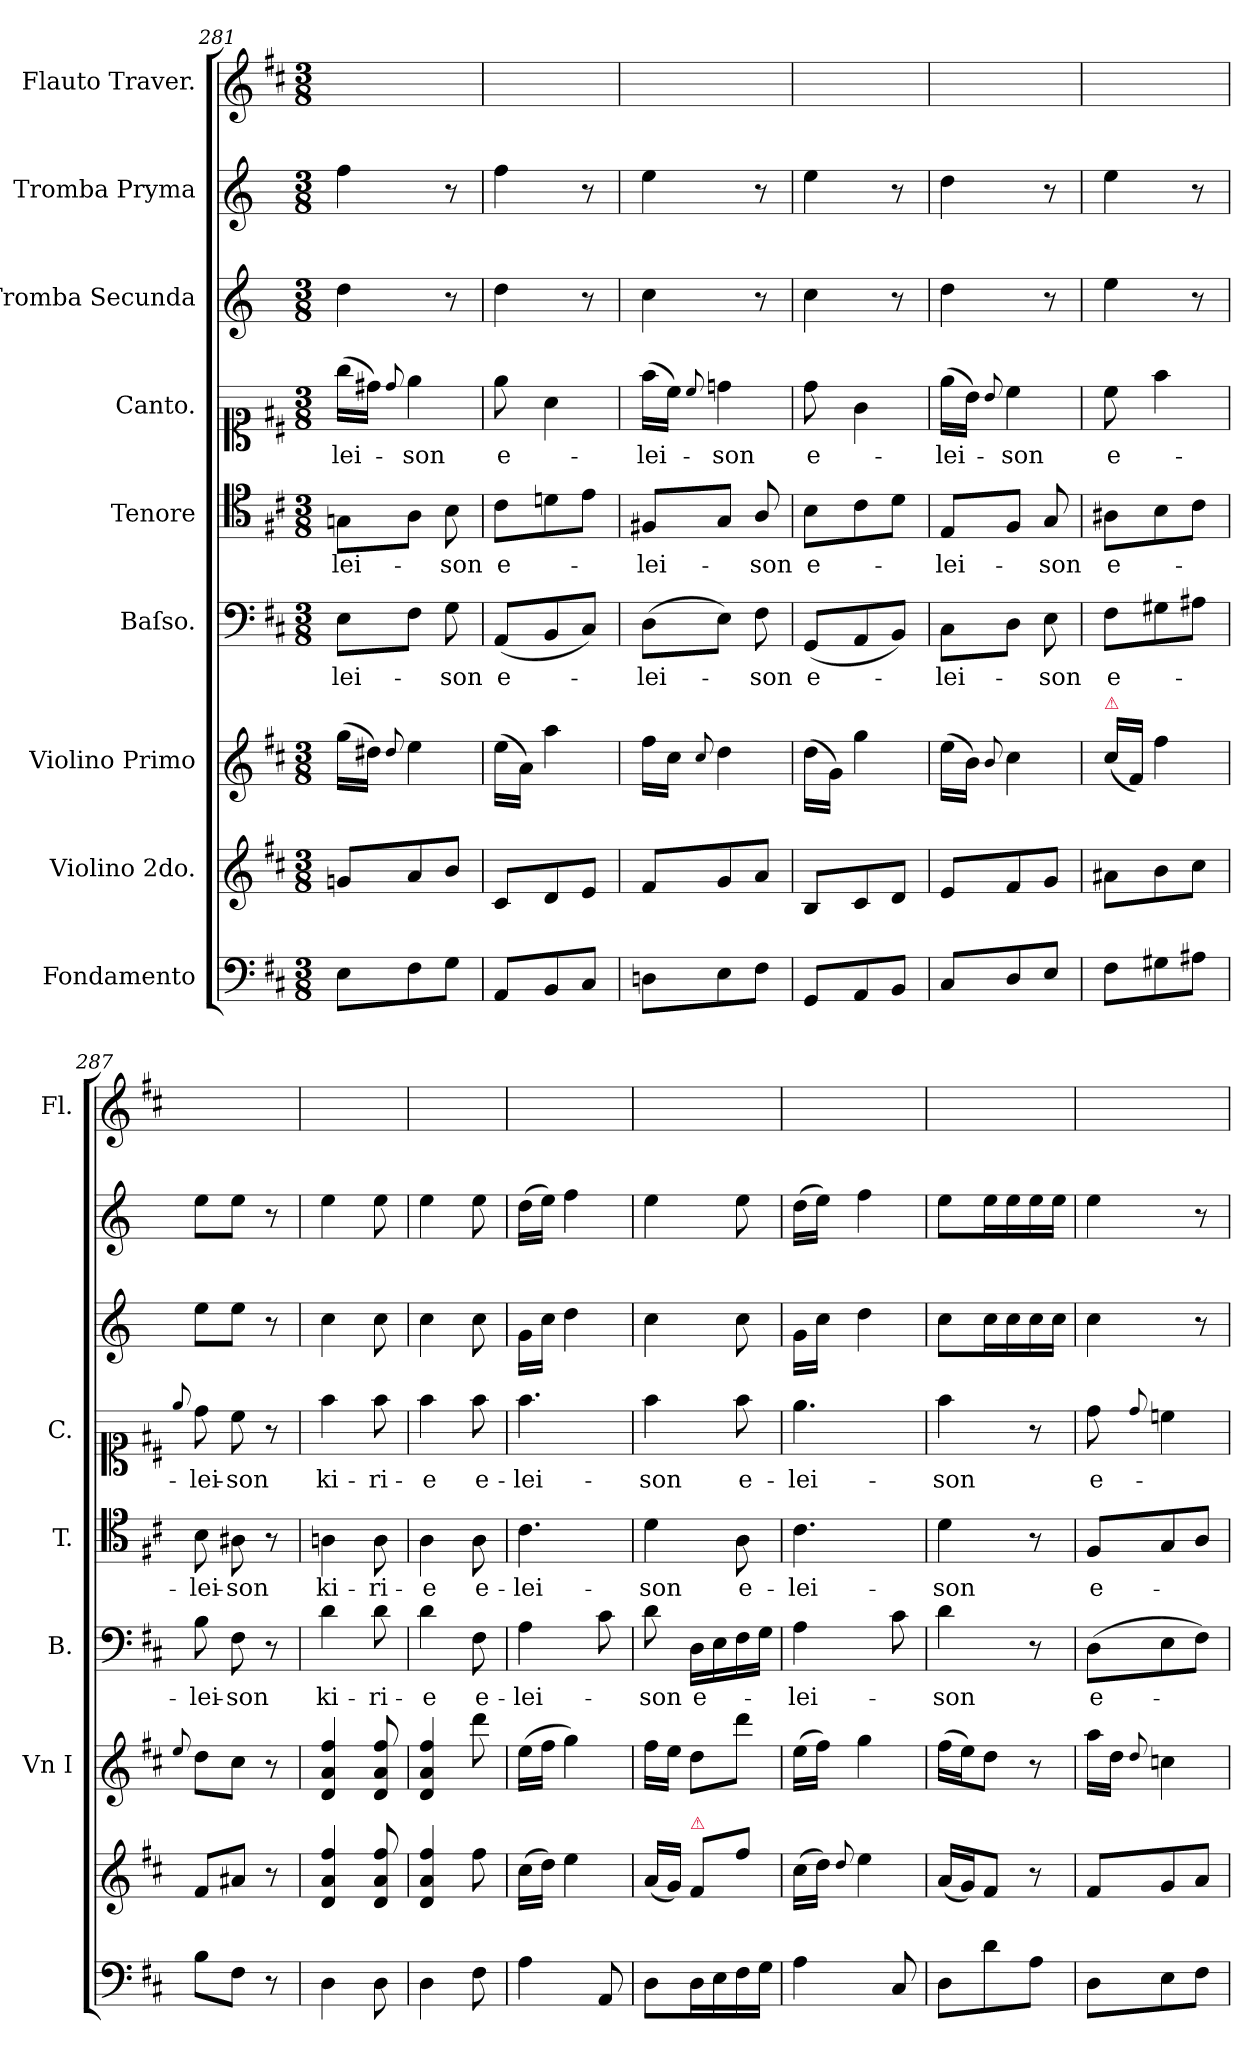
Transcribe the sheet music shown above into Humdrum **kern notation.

**kern	**kern	**kern	**kern	**text	**kern	**text	**kern	**text	**kern	**kern	**kern
*part9	*part8	*part7	*part6	*part6	*part5	*part5	*part4	*part4	*part3	*part2	*part1
*staff9	*staff8	*staff7	*staff6	*staff6	*staff5	*staff5	*staff4	*staff4	*staff3	*staff2	*staff1
*I"Fondamento	*I"Violino 2do.	*I"Violino Primo	*I"Baſso.	*	*I"Tenore	*	*I"Canto.	*	*I"Tromba Secunda	*I"Tromba Pryma	*I"Flauto Traver.
*	*	*I'Vn I	*I'B.	*	*I'T.	*	*I'C.	*	*	*	*I'Fl.
*clefF4	*clefG2	*clefG2	*clefF4	*	*clefC4	*	*clefC1	*	*clefG2	*clefG2	*clefG2
*	*	*	*	*	*	*	*	*	*ITrd-1c-2	*ITrd-1c-2	*
*k[f#c#]	*k[f#c#]	*k[f#c#]	*k[f#c#]	*	*k[f#c#]	*	*k[f#c#]	*	*k[f#c#]	*k[f#c#]	*k[f#c#]
*M3/8	*M3/8	*M3/8	*M3/8	*	*M3/8	*	*M3/8	*	*M3/8	*M3/8	*M3/8
=281	=281	=281	=281	=281	=281	=281	=281	=281	=281	=281	=281
8E\L	8gn/L	(>16gg\LL	8E\L	-lei-	8Gn\L	-lei-	(>16gg\LL	-lei-	4ee\	4gg\	4.ryy
.	.	16dd#X\JJ)	.	.	.	.	16dd#X\JJ)	.	.	.	.
.	.	8qqdd#/	.	.	.	.	8qqdd#/	.	.	.	.
8F#\	8a/	4ee\	8F#\J	.	8A\J	.	4ee\	-son	.	.	.
8G\J	8b/J	.	8G\	-son	8B\	-son	.	.	8r	8r	.
=282	=282	=282	=282	=282	=282	=282	=282	=282	=282	=282	=282
8AA/L	8c#/L	(>16ee\LL	(<8AA/L	e-	8c#\L	e-	8ee\	e-	4ee\	4gg\	4.ryy
.	.	16a\JJ)	.	.	.	.	.	.	.	.	.
8BB/	8d/	4aa\	8BB/	.	8dn\	.	4a\	.	.	.	.
8C#/J	8e/J	.	8C#/J)	.	8e\J	.	.	.	8r	8r	.
=283	=283	=283	=283	=283	=283	=283	=283	=283	=283	=283	=283
8Dn\L	8f#/L	16ff#\LL	(>8D\L	-lei-	8F#X/L	-lei-	(>16ff#\LL	-lei-	4dd\	4ff#\	4.ryy
.	.	16cc#\JJ	.	.	.	.	16cc#\JJ)	.	.	.	.
.	.	8qqcc#/	.	.	.	.	8qqcc#/	.	.	.	.
8E\	8g/	4dd\	8E\J)	.	8G/J	.	4ddn\	-son	.	.	.
8F#\J	8a/J	.	8F#\	-son	8A/	-son	.	.	8r	8r	.
=284	=284	=284	=284	=284	=284	=284	=284	=284	=284	=284	=284
8GG/L	8B/L	(>16dd\LL	(<8GG/L	e-	8B\L	e-	8dd\	e-	4dd\	4ff#\	4.ryy
.	.	16g\JJ)	.	.	.	.	.	.	.	.	.
8AA/	8c#/	4gg\	8AA/	.	8c#\	.	4g\	.	.	.	.
8BB/J	8d/J	.	8BB/J)	.	8d\J	.	.	.	8r	8r	.
=285	=285	=285	=285	=285	=285	=285	=285	=285	=285	=285	=285
8C#/L	8e/L	(>16ee\LL	8C#\L	-lei-	8E/L	-lei-	(>16ee\LL	-lei-	4ee\	4ee\	4.ryy
.	.	16b\JJ)	.	.	.	.	16b\JJ)	.	.	.	.
.	.	8qqb/	.	.	.	.	8qqb/	.	.	.	.
8D/	8f#/	4cc#\	8D\J	.	8F#/J	.	4cc#\	-son	.	.	.
8E/J	8g/J	.	8E\	-son	8G/	-son	.	.	8r	8r	.
=286	=286	=286	=286	=286	=286	=286	=286	=286	=286	=286	=286
!	!	!LO:TX:a:color=crimson:t=⚠	!	!	!	!	!	!	!	!	!
8F#\L	8a#X\L	(>16cc#\LL	8F#\L	e-	8A#X\L	e-	8cc#\	e-	4ff#\	4ff#\	4.ryy
.	.	16f#/JJ)	.	.	.	.	.	.	.	.	.
8G#X\	8b\	4ff#\	8G#X\	.	8B\	.	4ff#\	.	.	.	.
8A#X\J	8cc#\J	.	8A#X\J	.	8c#\J	.	.	.	8r	8r	.
=287	=287	=287	=287	=287	=287	=287	=287	=287	=287	=287	=287
.	.	8qqee/	.	.	.	.	8qqee/	.	.	.	.
8B\L	8f#/L	8dd\L	8B\	-lei-	8B\	-lei-	8dd\	-lei-	8ff#\L	8ff#\L	4.ryy
8F#\J	8a#X/J	8cc#\J	8F#\	-son	8A#X\	-son	8cc#\	-son	8ff#\J	8ff#\J	.
8r	8r	8r	8r	.	8r	.	8r	.	8r	8r	.
=288	=288	=288	=288	=288	=288	=288	=288	=288	=288	=288	=288
4D\	4d/ 4a/ 4ff#/	4d/ 4a/ 4ff#/	4d\	ki-	4An\	ki-	4ff#\	ki-	4dd\	4ff#\	4.ryy
8D\	8d/ 8a/ 8ff#/	8d/ 8a/ 8ff#/	8d\	-ri-	8A\	-ri-	8ff#\	-ri-	8dd\	8ff#\	.
=289	=289	=289	=289	=289	=289	=289	=289	=289	=289	=289	=289
4D\	4d/ 4a/ 4ff#/	4d/ 4a/ 4ff#/	4d\	-e	4A\	-e	4ff#\	-e	4dd\	4ff#\	4.ryy
8F#\	8ff#\	8ddd\	8F#\	e-	8A\	e-	8ff#\	e-	8dd\	8ff#\	.
=290	=290	=290	=290	=290	=290	=290	=290	=290	=290	=290	=290
4A\	(>16cc#\LL	(>16ee\LL	4A\	-lei-	4.c#\	-lei-	4.ff#\	-lei-	16a\LL	(>16ee\LL	4.ryy
.	16dd\JJ)	16ff#\JJ	.	.	.	.	.	.	16dd\JJ	16ff#\JJ)	.
.	4ee\	4gg\)	.	.	.	.	.	.	4ee\	4gg\	.
8AA/	.	.	8c#\	.	.	.	.	.	.	.	.
=291	=291	=291	=291	=291	=291	=291	=291	=291	=291	=291	=291
8D\L	(<16a/LL	16ff#\LL	8d\	-son	4d\	-son	4ff#\	-son	4dd\	4ff#\	4.ryy
.	16g/JJ)	16ee\JJ	.	.	.	.	.	.	.	.	.
!	!LO:TX:a:color=crimson:t=⚠	!	!	!	!	!	!	!	!	!	!
16D\L	8f#/L	8dd\L	16D\LL	e-	.	.	.	.	.	.	.
16E\	.	.	16E\	.	.	.	.	.	.	.	.
16F#\	8ff#\J	8ddd\J	16F#\	.	8A\	e-	8ff#\	e-	8dd\	8ff#\	.
16G\JJ	.	.	16G\JJ	.	.	.	.	.	.	.	.
=292	=292	=292	=292	=292	=292	=292	=292	=292	=292	=292	=292
4A\	(>16cc#\LL	(>16ee\LL	4A\	-lei-	4.c#\	-lei-	4.ee\	-lei-	16a\LL	(>16ee\LL	4.ryy
.	16dd\JJ)	16ff#\JJ)	.	.	.	.	.	.	16dd\JJ	16ff#\JJ)	.
.	8qqdd/	.	.	.	.	.	.	.	.	.	.
.	4ee\	4gg\	.	.	.	.	.	.	4ee\	4gg\	.
8C#/	.	.	8c#\	.	.	.	.	.	.	.	.
=293	=293	=293	=293	=293	=293	=293	=293	=293	=293	=293	=293
8D\L	(16a/LL	(>16ff#\LL	4d\	-son	4d\	-son	4ff#\	-son	8dd\L	8ff#\L	4.ryy
.	16g/J)	16ee\J)	.	.	.	.	.	.	.	.	.
8d\	8f#/J	8dd\J	.	.	.	.	.	.	16dd\L	16ff#\L	.
.	.	.	.	.	.	.	.	.	16dd\	16ff#\	.
8A\J	8r	8r	8r	.	8r	.	8r	.	16dd\	16ff#\	.
.	.	.	.	.	.	.	.	.	16dd\JJ	16ff#\JJ	.
=294	=294	=294	=294	=294	=294	=294	=294	=294	=294	=294	=294
8D\L	8f#/L	16aa\LL	(>8D\L	e-	8F#/L	e-	8dd\	e-	4dd\	4ff#\	4.ryy
.	.	16dd\JJ	.	.	.	.	.	.	.	.	.
.	.	8qqdd/	.	.	.	.	8qqdd/	.	.	.	.
8E\	8g/	4ccn\	8E\	.	8G/	.	4ccn\	.	.	.	.
8F#\J	8a/J	.	8F#\J)	.	8A/J	.	.	.	8r	8r	.
=	=	=	=	=	=	=	=	=	=	=	=
*-	*-	*-	*-	*-	*-	*-	*-	*-	*-	*-	*-
